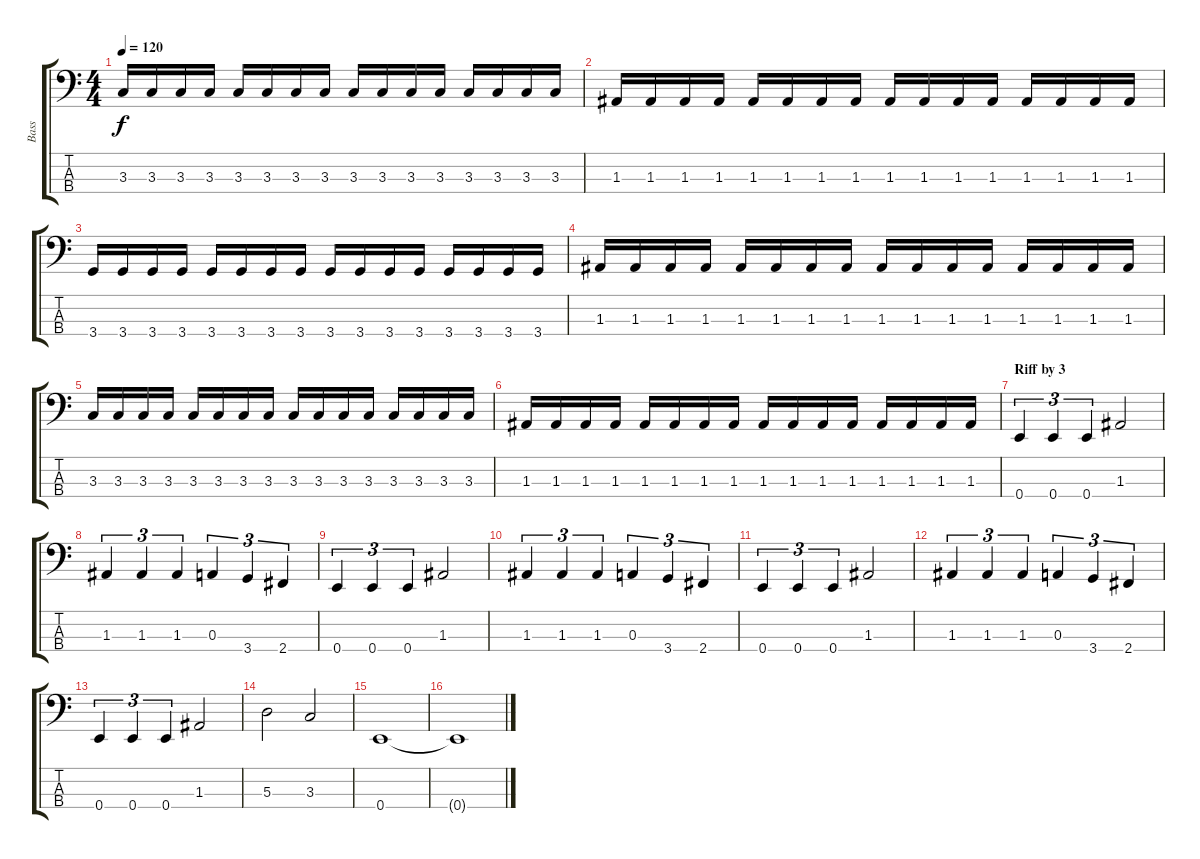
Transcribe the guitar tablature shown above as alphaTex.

\track ("Bass" "Bass") {instrument electricbassfinger}
\staff {score tabs}
\tuning (G2 D2 A1 E1) {hide}
\ts (4 4)
\tempo 120
\clef f4
\ks c
3.3.16{dy f} 3.3.16 3.3.16 3.3.16 3.3.16 3.3.16 3.3.16 3.3.16 3.3.16 3.3.16 3.3.16 3.3.16 3.3.16 3.3.16 3.3.16 3.3.16 |
1.3.16 1.3.16 1.3.16 1.3.16 1.3.16 1.3.16 1.3.16 1.3.16 1.3.16 1.3.16 1.3.16 1.3.16 1.3.16 1.3.16 1.3.16 1.3.16 |
3.4.16 3.4.16 3.4.16 3.4.16 3.4.16 3.4.16 3.4.16 3.4.16 3.4.16 3.4.16 3.4.16 3.4.16 3.4.16 3.4.16 3.4.16 3.4.16 |
1.3.16 1.3.16 1.3.16 1.3.16 1.3.16 1.3.16 1.3.16 1.3.16 1.3.16 1.3.16 1.3.16 1.3.16 1.3.16 1.3.16 1.3.16 1.3.16 |
3.3.16 3.3.16 3.3.16 3.3.16 3.3.16 3.3.16 3.3.16 3.3.16 3.3.16 3.3.16 3.3.16 3.3.16 3.3.16 3.3.16 3.3.16 3.3.16 |
1.3.16 1.3.16 1.3.16 1.3.16 1.3.16 1.3.16 1.3.16 1.3.16 1.3.16 1.3.16 1.3.16 1.3.16 1.3.16 1.3.16 1.3.16 1.3.16 |
\section ("" "Riff by 3")
0.4.4{tu (3 2)} 0.4.4{tu (3 2)} 0.4.4{tu (3 2)} 1.3.2 |
1.3.4{tu (3 2)} 1.3.4{tu (3 2)} 1.3.4{tu (3 2)} 0.3.4{tu (3 2)} 3.4.4{tu (3 2)} 2.4.4{tu (3 2)} |
0.4.4{tu (3 2)} 0.4.4{tu (3 2)} 0.4.4{tu (3 2)} 1.3.2 |
1.3.4{tu (3 2)} 1.3.4{tu (3 2)} 1.3.4{tu (3 2)} 0.3.4{tu (3 2)} 3.4.4{tu (3 2)} 2.4.4{tu (3 2)} |
0.4.4{tu (3 2)} 0.4.4{tu (3 2)} 0.4.4{tu (3 2)} 1.3.2 |
1.3.4{tu (3 2)} 1.3.4{tu (3 2)} 1.3.4{tu (3 2)} 0.3.4{tu (3 2)} 3.4.4{tu (3 2)} 2.4.4{tu (3 2)} |
0.4.4{tu (3 2)} 0.4.4{tu (3 2)} 0.4.4{tu (3 2)} 1.3.2 |
5.3.2 3.3.2 |
0.4.1 |
0.4{t}.1
